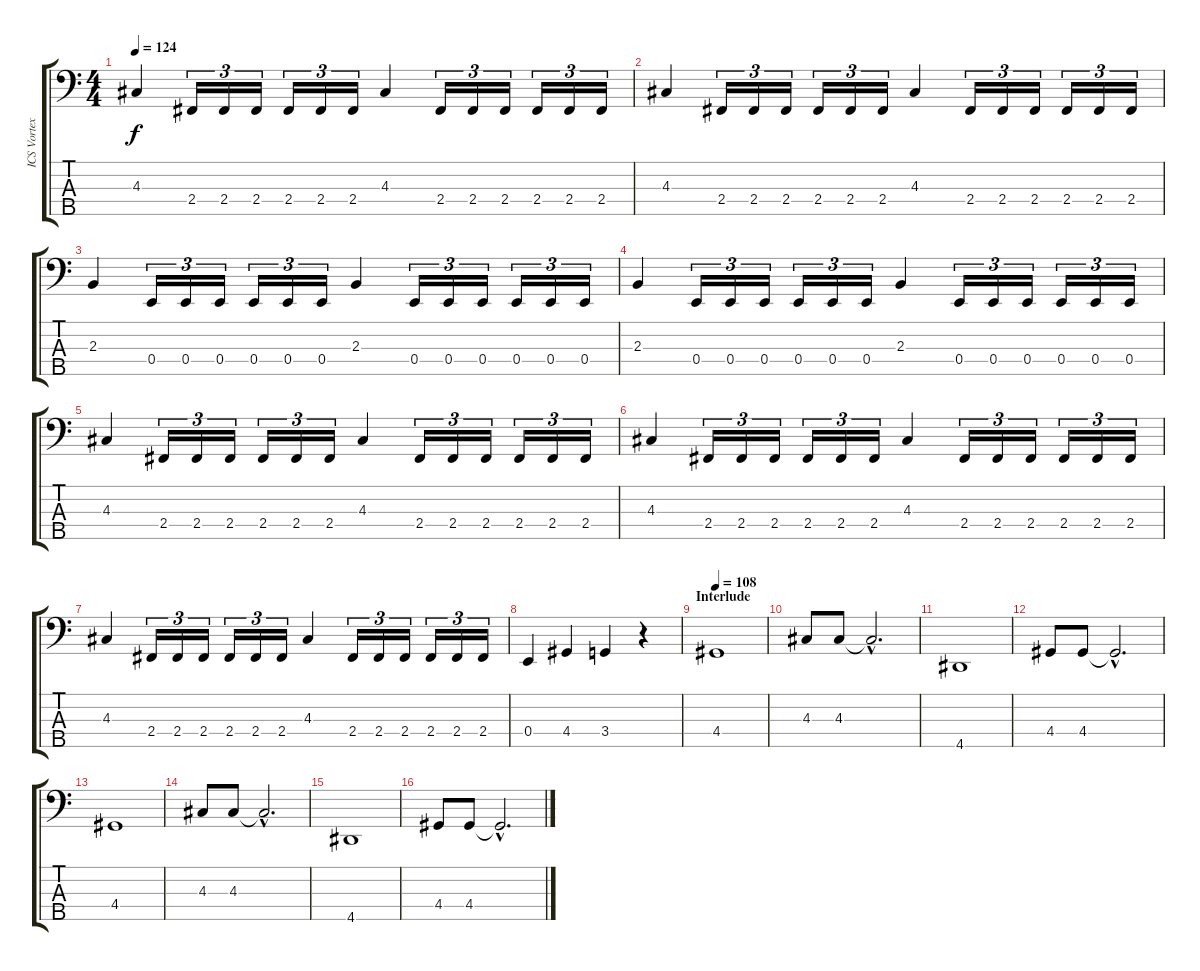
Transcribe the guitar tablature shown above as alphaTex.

\track ("ICS Vortex [Bass]" "ICS Vortex") {instrument electricbassfinger}
\staff {score tabs}
\tuning (G2 D2 A1 E1 B0) {hide}
\ts (4 4)
\tempo 124
\clef f4
\ks c
4.3.4{dy f} 2.4.16{tu (3 2)} 2.4.16{tu (3 2)} 2.4.16{tu (3 2)} 2.4.16{tu (3 2)} 2.4.16{tu (3 2)} 2.4.16{tu (3 2)} 4.3.4 2.4.16{tu (3 2)} 2.4.16{tu (3 2)} 2.4.16{tu (3 2)} 2.4.16{tu (3 2)} 2.4.16{tu (3 2)} 2.4.16{tu (3 2)} |
4.3.4 2.4.16{tu (3 2)} 2.4.16{tu (3 2)} 2.4.16{tu (3 2)} 2.4.16{tu (3 2)} 2.4.16{tu (3 2)} 2.4.16{tu (3 2)} 4.3.4 2.4.16{tu (3 2)} 2.4.16{tu (3 2)} 2.4.16{tu (3 2)} 2.4.16{tu (3 2)} 2.4.16{tu (3 2)} 2.4.16{tu (3 2)} |
2.3.4 0.4.16{tu (3 2)} 0.4.16{tu (3 2)} 0.4.16{tu (3 2)} 0.4.16{tu (3 2)} 0.4.16{tu (3 2)} 0.4.16{tu (3 2)} 2.3.4 0.4.16{tu (3 2)} 0.4.16{tu (3 2)} 0.4.16{tu (3 2)} 0.4.16{tu (3 2)} 0.4.16{tu (3 2)} 0.4.16{tu (3 2)} |
2.3.4 0.4.16{tu (3 2)} 0.4.16{tu (3 2)} 0.4.16{tu (3 2)} 0.4.16{tu (3 2)} 0.4.16{tu (3 2)} 0.4.16{tu (3 2)} 2.3.4 0.4.16{tu (3 2)} 0.4.16{tu (3 2)} 0.4.16{tu (3 2)} 0.4.16{tu (3 2)} 0.4.16{tu (3 2)} 0.4.16{tu (3 2)} |
4.3.4 2.4.16{tu (3 2)} 2.4.16{tu (3 2)} 2.4.16{tu (3 2)} 2.4.16{tu (3 2)} 2.4.16{tu (3 2)} 2.4.16{tu (3 2)} 4.3.4 2.4.16{tu (3 2)} 2.4.16{tu (3 2)} 2.4.16{tu (3 2)} 2.4.16{tu (3 2)} 2.4.16{tu (3 2)} 2.4.16{tu (3 2)} |
4.3.4 2.4.16{tu (3 2)} 2.4.16{tu (3 2)} 2.4.16{tu (3 2)} 2.4.16{tu (3 2)} 2.4.16{tu (3 2)} 2.4.16{tu (3 2)} 4.3.4 2.4.16{tu (3 2)} 2.4.16{tu (3 2)} 2.4.16{tu (3 2)} 2.4.16{tu (3 2)} 2.4.16{tu (3 2)} 2.4.16{tu (3 2)} |
4.3.4 2.4.16{tu (3 2)} 2.4.16{tu (3 2)} 2.4.16{tu (3 2)} 2.4.16{tu (3 2)} 2.4.16{tu (3 2)} 2.4.16{tu (3 2)} 4.3.4 2.4.16{tu (3 2)} 2.4.16{tu (3 2)} 2.4.16{tu (3 2)} 2.4.16{tu (3 2)} 2.4.16{tu (3 2)} 2.4.16{tu (3 2)} |
0.4.4 4.4.4 3.4.4 r.4 |
\section ("" "Interlude")
\tempo 108
4.4.1 |
4.3.8 4.3.8 4.3{hac t}.2{d} |
4.5.1 |
4.4.8 4.4.8 4.4{hac t}.2{d} |
4.4.1 |
4.3.8 4.3.8 4.3{hac t}.2{d} |
4.5.1 |
4.4.8 4.4.8 4.4{hac t}.2{d}
